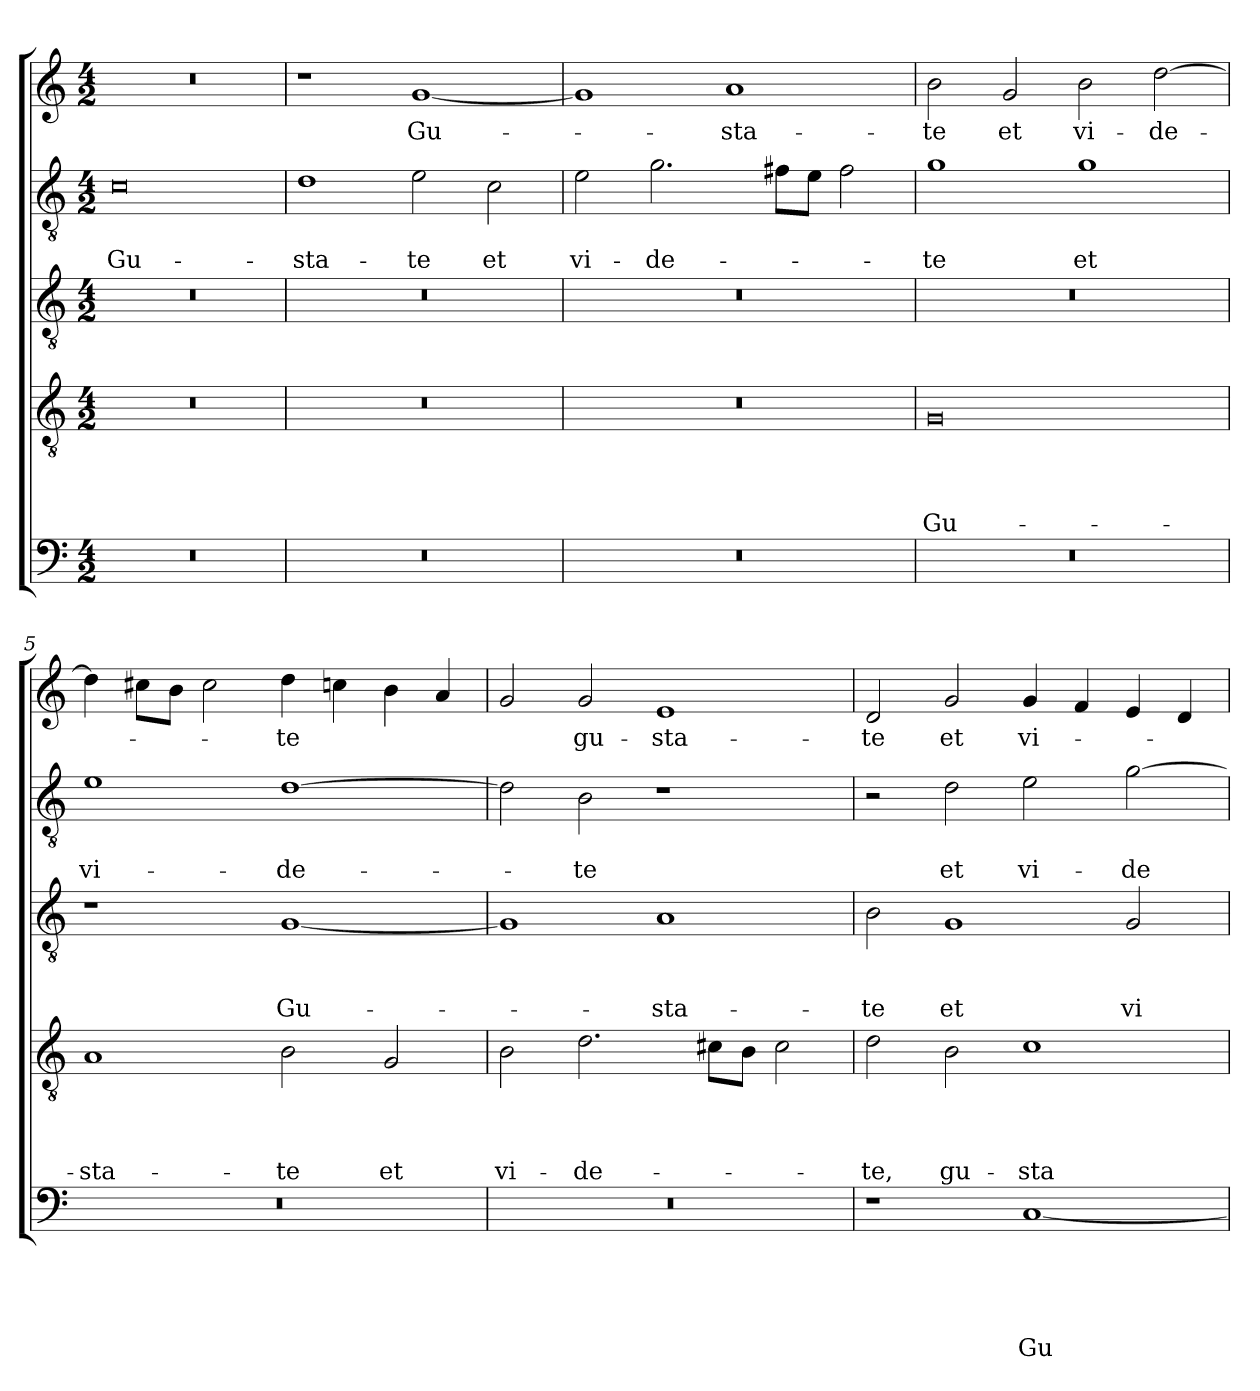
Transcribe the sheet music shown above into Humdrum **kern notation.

**kern	**text	**text	**text	**text	**text	**kern	**text	**text	**text	**text	**kern	**text	**text	**text	**kern	**text	**text	**kern	**text
*part5	*part5	*part5	*part5	*part5	*part5	*part4	*part4	*part4	*part4	*part4	*part3	*part3	*part3	*part3	*part2	*part2	*part2	*part1	*part1
*staff5	*staff5	*staff5	*staff5	*staff5	*staff5	*staff4	*staff4	*staff4	*staff4	*staff4	*staff3	*staff3	*staff3	*staff3	*staff2	*staff2	*staff2	*staff1	*staff1
*clefF4	*	*	*	*	*	*clefGv2	*	*	*	*	*clefGv2	*	*	*	*clefGv2	*	*	*clefG2	*
*k[]	*	*	*	*	*	*k[]	*	*	*	*	*k[]	*	*	*	*k[]	*	*	*k[]	*
*C:	*	*	*	*	*	*C:	*	*	*	*	*C:	*	*	*	*C:	*	*	*C:	*
*M4/2	*	*	*	*	*	*M4/2	*	*	*	*	*M4/2	*	*	*	*M4/2	*	*	*M4/2	*
=1	=1	=1	=1	=1	=1	=1	=1	=1	=1	=1	=1	=1	=1	=1	=1	=1	=1	=1	=1
!	!	!	!	!	!	!	!	!	!	!	!	!	!	!	!	!	!LO:LY:b	!	!
0r	.	.	.	.	.	0r	.	.	.	.	0r	.	.	.	0c	.	Gu-	0r	.
=2	=2	=2	=2	=2	=2	=2	=2	=2	=2	=2	=2	=2	=2	=2	=2	=2	=2	=2	=2
!	!	!	!	!	!	!	!	!	!	!	!	!	!	!	!	!	!LO:LY:b	!	!
0r	.	.	.	.	.	0r	.	.	.	.	0r	.	.	.	1d	.	-sta-	1r	.
!	!	!	!	!	!	!	!	!	!	!	!	!	!	!	!	!	!LO:LY:b	!	!LO:LY:b
.	.	.	.	.	.	.	.	.	.	.	.	.	.	.	2e\	.	-te	[1g	Gu-
!	!	!	!	!	!	!	!	!	!	!	!	!	!	!	!	!	!LO:LY:b	!	!
.	.	.	.	.	.	.	.	.	.	.	.	.	.	.	2c\	.	et	.	.
=3	=3	=3	=3	=3	=3	=3	=3	=3	=3	=3	=3	=3	=3	=3	=3	=3	=3	=3	=3
!	!	!	!	!	!	!	!	!	!	!	!	!	!	!	!	!	!LO:LY:b	!	!
0r	.	.	.	.	.	0r	.	.	.	.	0r	.	.	.	2e\	.	vi-	1g]	.
!	!	!	!	!	!	!	!	!	!	!	!	!	!	!	!	!	!LO:LY:b	!	!
.	.	.	.	.	.	.	.	.	.	.	.	.	.	.	2.g\	.	-de-	.	.
!	!	!	!	!	!	!	!	!	!	!	!	!	!	!	!	!	!	!	!LO:LY:b
.	.	.	.	.	.	.	.	.	.	.	.	.	.	.	.	.	.	1a	-sta-
.	.	.	.	.	.	.	.	.	.	.	.	.	.	.	8f#X\L	.	.	.	.
.	.	.	.	.	.	.	.	.	.	.	.	.	.	.	8e\J	.	.	.	.
.	.	.	.	.	.	.	.	.	.	.	.	.	.	.	2f#\	.	.	.	.
=4	=4	=4	=4	=4	=4	=4	=4	=4	=4	=4	=4	=4	=4	=4	=4	=4	=4	=4	=4
!	!	!	!	!	!	!	!	!	!	!LO:LY:b	!	!	!	!	!	!	!LO:LY:b	!	!LO:LY:b
0r	.	.	.	.	.	0G	.	.	.	Gu-	0r	.	.	.	1g	.	-te	2b\	-te
!	!	!	!	!	!	!	!	!	!	!	!	!	!	!	!	!	!	!	!LO:LY:b
.	.	.	.	.	.	.	.	.	.	.	.	.	.	.	.	.	.	2g/	et
!	!	!	!	!	!	!	!	!	!	!	!	!	!	!	!	!	!LO:LY:b	!	!LO:LY:b
.	.	.	.	.	.	.	.	.	.	.	.	.	.	.	1g	.	et	2b\	vi-
!	!	!	!	!	!	!	!	!	!	!	!	!	!	!	!	!	!	!	!LO:LY:b
.	.	.	.	.	.	.	.	.	.	.	.	.	.	.	.	.	.	[2dd\	-de-
=5	=5	=5	=5	=5	=5	=5	=5	=5	=5	=5	=5	=5	=5	=5	=5	=5	=5	=5	=5
!	!	!	!	!	!	!	!	!	!	!LO:LY:b	!	!	!	!	!	!	!LO:LY:b	!	!
0r	.	.	.	.	.	1A	.	.	.	-sta-	1r	.	.	.	1e	.	vi-	4dd\]	.
.	.	.	.	.	.	.	.	.	.	.	.	.	.	.	.	.	.	8cc#X\L	.
.	.	.	.	.	.	.	.	.	.	.	.	.	.	.	.	.	.	8b\J	.
.	.	.	.	.	.	.	.	.	.	.	.	.	.	.	.	.	.	2cc#\	.
!	!	!	!	!	!	!	!	!	!	!LO:LY:b	!	!	!	!LO:LY:b	!	!	!LO:LY:b	!	!LO:LY:b
.	.	.	.	.	.	2B\	.	.	.	-te	[1G	.	.	Gu-	[1d	.	-de-	4dd\	-te
.	.	.	.	.	.	.	.	.	.	.	.	.	.	.	.	.	.	4ccn\	.
!	!	!	!	!	!	!	!	!	!	!LO:LY:b	!	!	!	!	!	!	!	!	!
.	.	.	.	.	.	2G/	.	.	.	et	.	.	.	.	.	.	.	4b\	.
.	.	.	.	.	.	.	.	.	.	.	.	.	.	.	.	.	.	4a/	.
=6	=6	=6	=6	=6	=6	=6	=6	=6	=6	=6	=6	=6	=6	=6	=6	=6	=6	=6	=6
!	!	!	!	!	!	!	!	!	!	!LO:LY:b	!	!	!	!	!	!	!	!	!
0r	.	.	.	.	.	2B\	.	.	.	vi-	1G]	.	.	.	2d\]	.	.	2g/	.
!	!	!	!	!	!	!	!	!	!	!LO:LY:b	!	!	!	!	!	!	!LO:LY:b	!	!LO:LY:b
.	.	.	.	.	.	2.d\	.	.	.	-de-	.	.	.	.	2B\	.	-te	2g/	gu-
!	!	!	!	!	!	!	!	!	!	!	!	!	!	!LO:LY:b	!	!	!	!	!LO:LY:b
.	.	.	.	.	.	.	.	.	.	.	1A	.	.	-sta-	1r	.	.	1e	-sta-
.	.	.	.	.	.	8c#X\L	.	.	.	.	.	.	.	.	.	.	.	.	.
.	.	.	.	.	.	8B\J	.	.	.	.	.	.	.	.	.	.	.	.	.
.	.	.	.	.	.	2c#\	.	.	.	.	.	.	.	.	.	.	.	.	.
!!LO:LB:g=z
=7	=7	=7	=7	=7	=7	=7	=7	=7	=7	=7	=7	=7	=7	=7	=7	=7	=7	=7	=7
!	!	!	!	!	!	!	!	!	!	!LO:LY:b	!	!	!	!LO:LY:b	!	!	!	!	!LO:LY:b
1r	.	.	.	.	.	2d\	.	.	.	-te,	2B\	.	.	-te	2r	.	.	2d/	-te
!	!	!	!	!	!	!	!	!	!	!LO:LY:b	!	!	!	!LO:LY:b	!	!	!LO:LY:b	!	!LO:LY:b
.	.	.	.	.	.	2B\	.	.	.	gu-	1G	.	.	et	2d\	.	et	2g/	et
!	!	!	!	!	!LO:LY:b	!	!	!	!	!LO:LY:b	!	!	!	!	!	!	!LO:LY:b	!	!LO:LY:b
[1C	.	.	.	.	Gu-	1c	.	.	.	-sta-	.	.	.	.	2e\	.	vi-	4g/	vi-
.	.	.	.	.	.	.	.	.	.	.	.	.	.	.	.	.	.	4f/	.
!	!	!	!	!	!	!	!	!	!	!	!	!	!	!LO:LY:b	!	!	!LO:LY:b	!	!
.	.	.	.	.	.	.	.	.	.	.	2G/	.	.	vi-	[2g\	.	-de-	4e/	.
.	.	.	.	.	.	.	.	.	.	.	.	.	.	.	.	.	.	4d/	.
=	=	=	=	=	=	=	=	=	=	=	=	=	=	=	=	=	=	=	=
*-	*-	*-	*-	*-	*-	*-	*-	*-	*-	*-	*-	*-	*-	*-	*-	*-	*-	*-	*-
